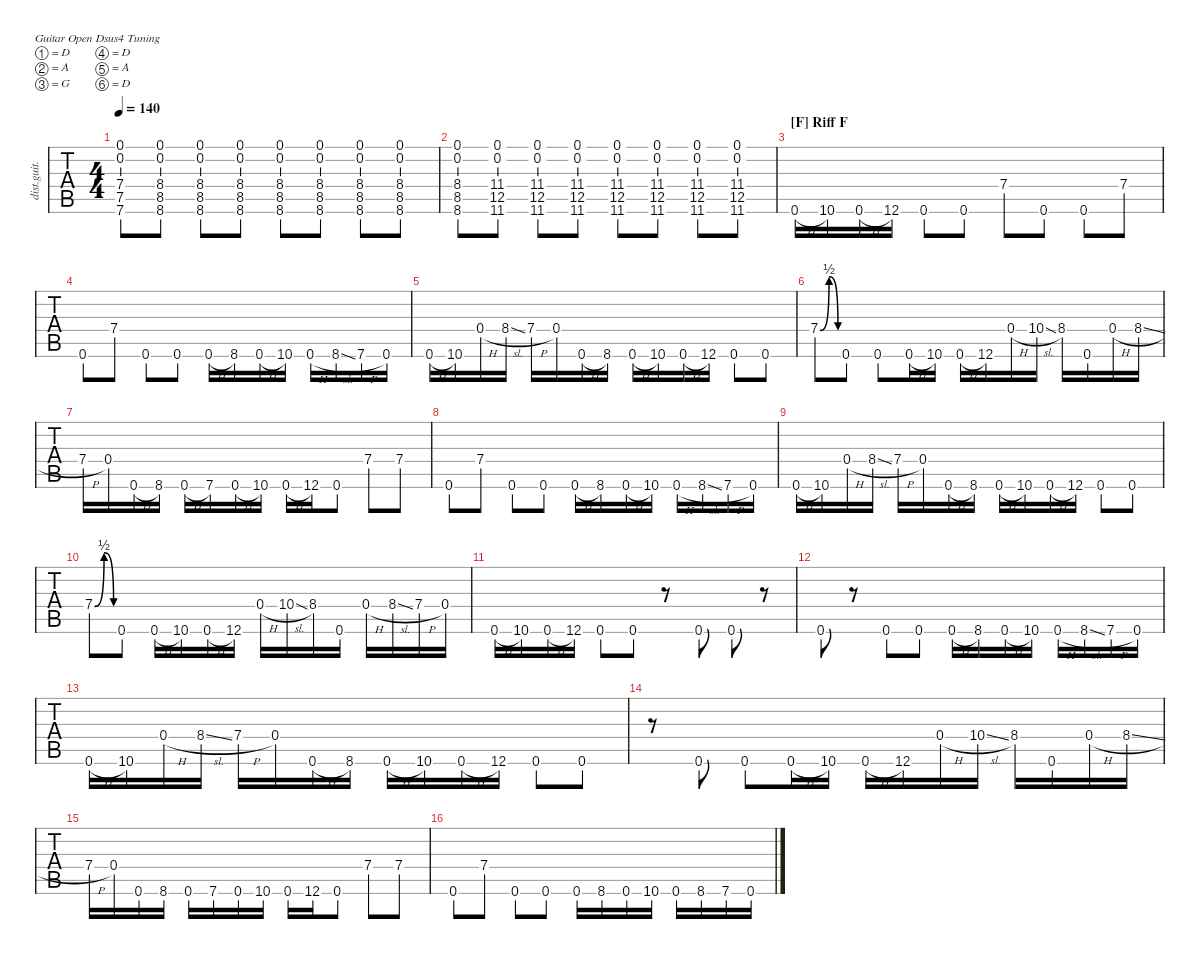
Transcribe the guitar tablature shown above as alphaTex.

\defaultSystemsLayout 4
\hideDynamics
\bracketExtendMode nobrackets
\otherSystemsTrackNameOrientation horizontal
\track ("Rhythm L" "dist.guit.") {instrument distortionguitar}
\staff {tabs}
\tuning (D4 A3 G3 D3 A2 D2)
\ts (4 4)
\tempo 140
\clef g2
\ks c
(7.6 7.5 7.4 0.2 0.1).8{dy mf} (0.1 0.2 8.4{acc b} 8.5 8.6{acc #}).8 (0.1 0.2 8.4{acc b} 8.5 8.6{acc #}).8 (0.1 0.2 8.4{acc b} 8.5 8.6{acc #}).8 (0.1 0.2 8.4{acc b} 8.5 8.6{acc #}).8 (0.1 0.2 8.4{acc b} 8.5 8.6{acc #}).8 (0.1 0.2 8.4{acc b} 8.5 8.6{acc #}).8 (0.1 0.2 8.4{acc b} 8.5 8.6{acc #}).8 |
(0.1 0.2 8.4{acc b} 8.5 8.6{acc #}).8 (11.6{acc #} 12.5 11.4{acc #} 0.2 0.1).8 (11.6{acc #} 12.5 11.4{acc #} 0.2 0.1).8 (11.6{acc #} 12.5 11.4{acc #} 0.2 0.1).8 (11.6{acc #} 12.5 11.4{acc #} 0.2 0.1).8 (11.6{acc #} 12.5 11.4{acc #} 0.2 0.1).8 (11.6{acc #} 12.5 11.4{acc #} 0.2 0.1).8 (11.6{acc #} 12.5 11.4{acc #} 0.2 0.1).8 |
\section ("F" "Riff F")
0.6{h}.16 10.6.16 0.6{h}.16 12.6.16 0.6.8 0.6.8 7.4.8 0.6.8 0.6.8 7.4.8 |
0.6.8 7.4.8 0.6.8 0.6.8 0.6{h}.16 8.6{acc #}.16 0.6{h}.16 10.6.16 0.6{h}.16 8.6{sl acc #}.16 7.6{h}.16 0.6.16 |
0.6{h}.16 10.6.16 0.4{h}.16 8.4{sl acc #}.16 7.4{h}.16 0.4.16 0.6{h}.16 8.6{acc #}.16 0.6{h}.16 10.6.16 0.6{h}.16 12.6.16 0.6.8 0.6.8 |
7.4{be (bendrelease 0 0 7.8 2 8.4 2 23.4 0)}.8 0.6.8 0.6.8 0.6{h}.16 10.6.16 0.6{h}.16 12.6.16 0.4{h}.16 10.4{sl}.16 8.4{acc #}.16 0.6.16 0.4{h}.16 8.4{sl acc #}.16 |
7.4{h}.16 0.4.16 0.6{h}.16 8.6{acc #}.16 0.6{h}.16 7.6.16 0.6{h}.16 10.6.16 0.6{h}.16 12.6.16 0.6.8 7.4.8 7.4.8 |
0.6.8 7.4.8 0.6.8 0.6.8 0.6{h}.16 8.6{acc #}.16 0.6{h}.16 10.6.16 0.6{h}.16 8.6{sl acc #}.16 7.6{h}.16 0.6.16 |
0.6{h}.16 10.6.16 0.4{h}.16 8.4{sl acc #}.16 7.4{h}.16 0.4.16 0.6{h}.16 8.6{acc #}.16 0.6{h}.16 10.6.16 0.6{h}.16 12.6.16 0.6.8 0.6.8 |
7.4{be (bendrelease 0 0 7.8 2 8.4 2 23.4 0)}.8 0.6.8 0.6{h}.16 10.6.16 0.6{h}.16 12.6.16 0.4{h}.16 10.4{sl}.16 8.4{acc #}.16 0.6.16 0.4{h}.16 8.4{sl acc #}.16 7.4{h}.16 0.4.16 |
0.6{h}.16 10.6.16 0.6{h}.16 12.6.16 0.6.8 0.6.8 r.8 0.6.8 0.6.8 r.8 |
0.6.8 r.8 0.6.8 0.6.8 0.6{h}.16 8.6{acc #}.16 0.6{h}.16 10.6.16 0.6{h}.16 8.6{sl acc #}.16 7.6{h}.16 0.6.16 |
0.6{h}.16 10.6.16 0.4{h}.16 8.4{sl acc #}.16 7.4{h}.16 0.4.16 0.6{h}.16 8.6{acc #}.16 0.6{h}.16 10.6.16 0.6{h}.16 12.6.16 0.6.8 0.6.8 |
r.8 0.6.8 0.6.8 0.6{h}.16 10.6.16 0.6{h}.16 12.6.16 0.4{h}.16 10.4{sl}.16 8.4{acc #}.16 0.6.16 0.4{h}.16 8.4{sl acc #}.16 |
7.4{h}.16 0.4.16 0.6.16 8.6{acc #}.16 0.6.16 7.6.16 0.6.16 10.6.16 0.6.16 12.6.16 0.6.8 7.4.8 7.4.8 |
0.6.8 7.4.8 0.6.8 0.6.8 0.6.16 8.6{acc #}.16 0.6.16 10.6.16 0.6.16 8.6{acc #}.16 7.6.16 0.6.16
